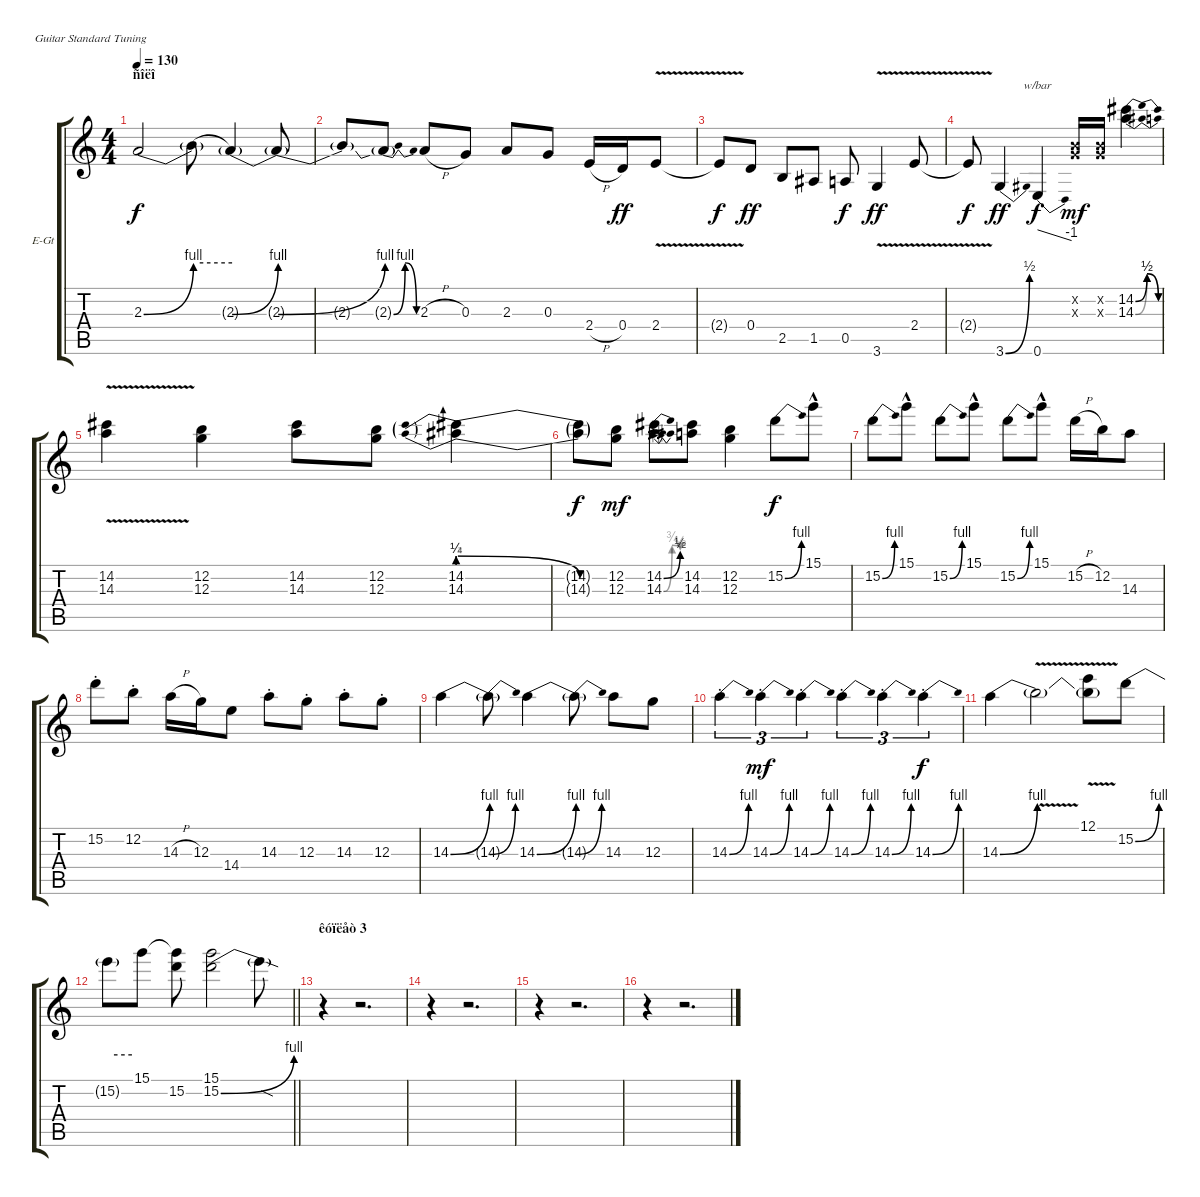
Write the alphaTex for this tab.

\bracketExtendMode groupsimilarinstruments
\firstSystemTrackNameOrientation horizontal
\otherSystemsTrackNameOrientation horizontal
\track ("Äîðîæêà 2" "E-Gt") {instrument overdrivenguitar}
\staff {score tabs}
\tuning (E4 B3 G3 D3 A2 E2)
\ts (4 4)
\section ("" "ñîëî ")
\tempo 130
\clef g2
\ks c
2.3{be (bend 0 0 60 4)}.2{dy f} 2.3{be (hold 0 4 60 4) t}.8 2.3{be (bend 0 0 60 4) t}.4 2.3{be (bend 0 0 60 4) t}.8 |
2.3{t}.8 2.3{be (bendrelease 0 0 30 4 30 4 60 0) t}.8 2.3{h}.8 0.3.8 2.3.8 0.3.8 2.4{h}.16 0.4.16{dy ff} 2.4{v}.8 |
2.4{v t}.8{dy f} 0.4.8{dy ff} 2.5.8 1.5.8 0.5.8{dy f} 3.6{v}.4{dy ff} 2.4{v}.8 |
2.4{v t}.8{dy f} 3.6{be (bend 0 0 60 2)}.4{dy ff} 0.6.4{tbe (dive default 0 0 60 -4) dy f} (0.2{x} 0.3{x}).16{dy mf} (0.2{x} 0.3{x}).16 (14.2{be (bendrelease 0 0 30 2 30 2 60 0)} 14.3{be (bendrelease 0 0 30 2 30 2 60 0)}).4 |
(14.2{v} 14.3{v}).4 (12.2 12.3).4 (14.2 14.3).8 (12.2 12.3).8 (14.2{be (prebendrelease 0 1 60 0)} 14.3{be (prebendrelease 0 2 60 0)}).4 |
(14.2{be (hold 0 0 60 0) t} 14.3{be (hold 0 0 60 0) t}).8{dy f} (12.2 12.3).8{dy mf} (14.2{be (bend 0 0 60 2)} 14.3{be (bendrelease 0 0 30 3 30 3 60 2)}).8 (14.2 14.3).8 (12.2 12.3).4 15.2{be (bend 0 0 60 4)}.8{dy f} 15.1{hac}.8 |
15.2{be (bend 0 0 60 4)}.8 15.1{hac}.8 15.2{be (bend 0 0 60 4)}.8 15.1{hac}.8 15.2{be (bend 0 0 60 4)}.8 15.1{hac}.8 15.2{h}.16 12.2.16 14.3.8 |
15.2{st}.8 12.2{st}.8 14.3{h}.16 12.3.16 14.4.8 14.3{st}.8 12.3{st}.8 14.3{st}.8 12.3{st}.8 |
14.3{be (bend 0 0 60 4)}.4 14.3{be (bend 0 0 60 4) t}.8 14.3{be (bend 0 0 60 4)}.4 14.3{be (bend 0 0 60 4) t}.8 14.3.8 12.3.8 |
14.3{be (bend 0 0 60 4) st}.4{tu (3 2)} 14.3{be (bend 0 0 60 4) st}.4{tu (3 2) dy mf} 14.3{be (bend 0 0 60 4) st}.4{tu (3 2)} 14.3{be (bend 0 0 60 4) st}.4{tu (3 2)} 14.3{be (bend 0 0 60 4) st}.4{tu (3 2)} 14.3{be (bend 0 0 60 4) st}.4{tu (3 2) dy f} |
14.3{be (bend 0 0 60 4)}.4 14.3{v t}.2 (12.1 14.3{v t}).8 15.2{be (bend 0 0 60 4)}.8 |
\barLineRight lightlight
15.2{be (hold 0 4 60 4) t}.8 15.1.8 (15.1{t} 15.2).8 (15.1 15.2{be (bend 0 0 60 4)}).2 15.2{sod t}.8 |
\section ("" "êóïëåò 3")
r.4 r.2{d} |
r.4 r.2{d} |
r.4 r.2{d} |
r.4 r.2{d}
